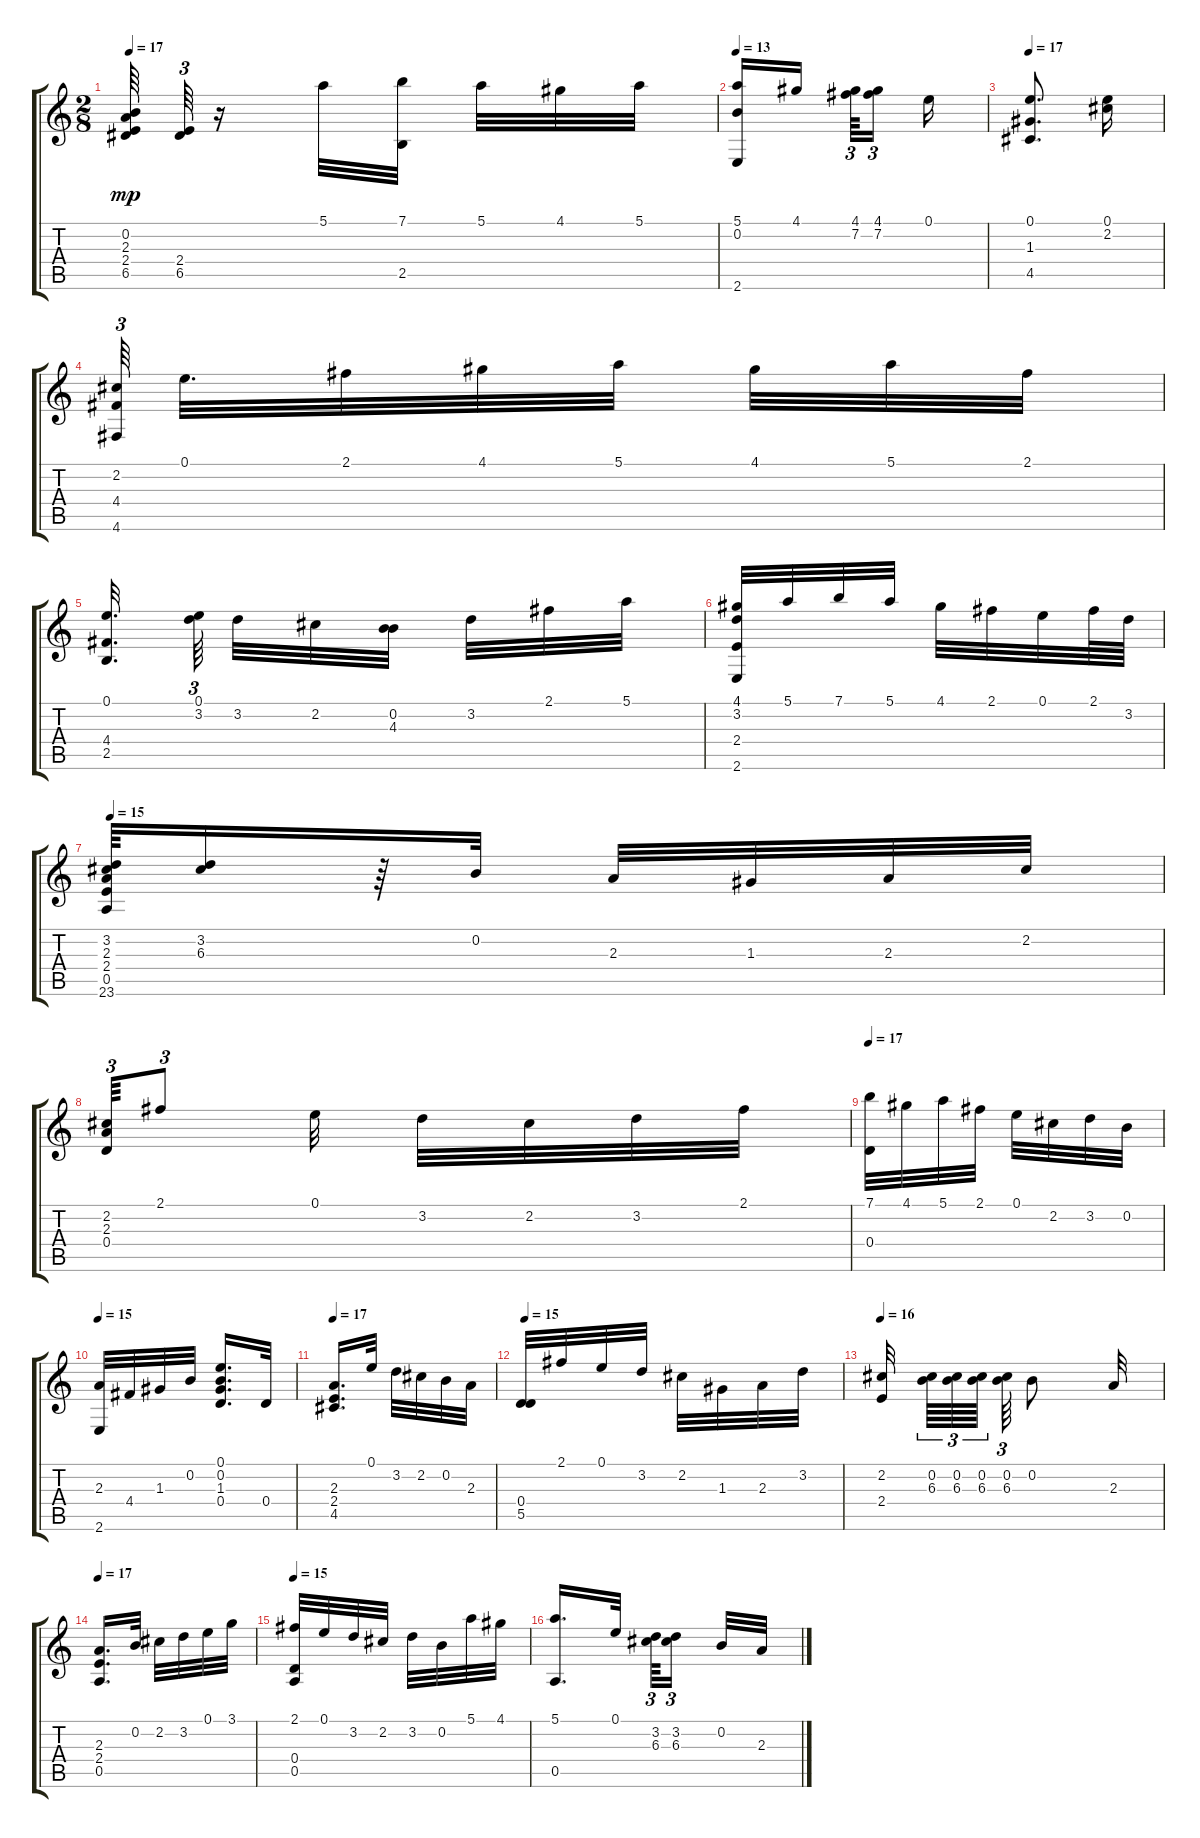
\track "" {instrument acousticguitarnylon}
\staff {score tabs}
\tuning (E4 B3 G3 D3 A2 D2) {hide}
\ts (2 8)
\tempo 17
\clef g2
\ks c
(0.2 2.3 2.4 6.5).64{dy mp} (2.4 6.5).64{tu (3 2)} r.16 5.1.32 (7.1 2.5).32 5.1.32 4.1.32 5.1.32 |
\tempo 13
(5.1 0.2 2.6).16 4.1.16 (4.1 7.2).64{tu (3 2)} (4.1 7.2).16{tu (3 2)} 0.1.16 |
\tempo 17
(0.1 1.3 4.5).8{d} (0.1 2.2).16 |
(2.2 4.4 4.6).64{tu (3 2)} 0.1.32{d} 2.1.32 4.1.32 5.1.32 4.1.32 5.1.32 2.1.32 |
(0.1 4.4 2.5).32{d} (0.1 3.2).64{tu (3 2)} 3.2.32 2.2.32 (0.2 4.3).32 3.2.32 2.1.32 5.1.32 |
(4.1 3.2 2.4 2.6).32 5.1.32 7.1.32 5.1.32 4.1.32 2.1.32 0.1.32 2.1.64 3.2.64 |
\tempo 15
(3.2 2.3 2.4 0.5 23.6).64 (3.2 6.3).16 r.64 0.2.32 2.3.32 1.3.32 2.3.32 2.2.32 |
(2.2 2.3 0.4).64{tu (3 2)} 2.1.8{tu (3 2)} 0.1.32 3.2.32 2.2.32 3.2.32 2.1.32 |
\tempo 17
(7.1 0.4).32 4.1.32 5.1.32 2.1.32 0.1.32 2.2.32 3.2.32 0.2.32 |
\tempo 15
(2.3 2.6).32 4.4.32 1.3.32 0.2.32 (0.1 0.2 1.3 0.4).16{d} 0.4.32 |
\tempo 17
(2.3 2.4 4.5).16{d} 0.1.32 3.2.32 2.2.32 0.2.32 2.3.32 |
\tempo 15
(0.4 5.5).32 2.1.32 0.1.32 3.2.32 2.2.32 1.3.32 2.3.32 3.2.32 |
\tempo 16
(2.2 2.4).32 (0.2 6.3).64{tu (3 2)} (0.2 6.3).64{tu (3 2)} (0.2 6.3).64{tu (3 2)} (0.2 6.3).64{tu (3 2)} 0.2.8 2.3.32 |
\tempo 17
(2.3 2.4 0.5).16{d} 0.2.32 2.2.32 3.2.32 0.1.32 3.1.32 |
\tempo 15
(2.1 0.4 0.5).32 0.1.32 3.2.32 2.2.32 3.2.32 0.2.32 5.1.32 4.1.32 |
(5.1 0.5).16{d} 0.1.32 (3.2 6.3).64{tu (3 2)} (3.2 6.3).16{tu (3 2)} 0.2.32 2.3.32
